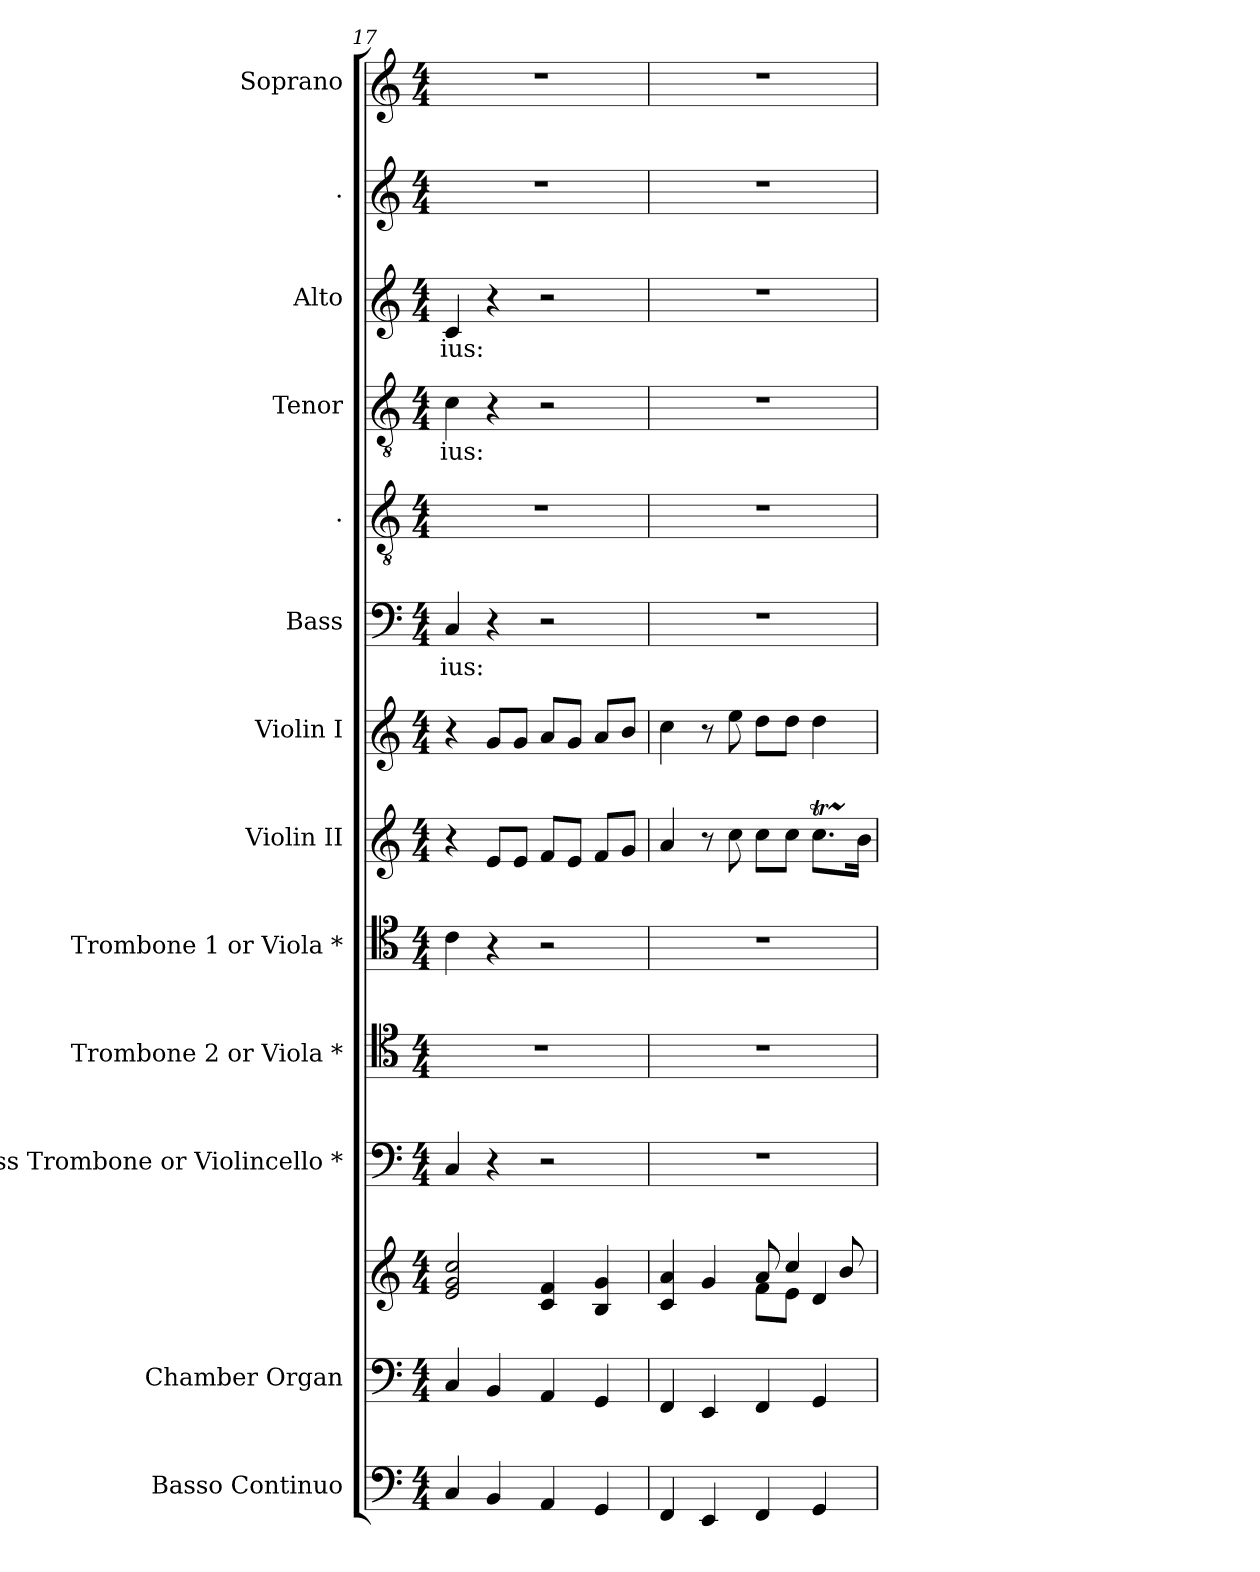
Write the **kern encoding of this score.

**kern	**kern	**kern	**kern	**kern	**kern	**kern	**kern	**kern	**text	**kern	**kern	**text	**kern	**text	**kern	**kern
*part13	*part12	*part12	*part11	*part10	*part9	*part8	*part7	*part6	*part6	*part5	*part4	*part4	*part3	*part3	*part2	*part1
*staff14	*staff13	*staff12	*staff11	*staff10	*staff9	*staff8	*staff7	*staff6	*staff6	*staff5	*staff4	*staff4	*staff3	*staff3	*staff2	*staff1
*I"Basso  Continuo	*I"Chamber  Organ	*	*I"Bass Trombone or Violincello *	*I"Trombone 2 or Viola *	*I"Trombone 1 or Viola *	*I"Violin II	*I"Violin I	*I"Bass	*	*I".	*I"Tenor	*	*I"Alto	*	*I".	*I"Soprano
*I'B Cont	*I'Org.	*	*I'B. Tbn.	*I'Tbn 2	*I'Tbn 1	*I'Vln. II	*I'Vln. I	*I'B.	*	*	*I'T,	*	*I'A.	*	*	*I'S.
*clefF4	*clefF4	*clefG2	*clefF4	*clefC4	*clefC4	*clefG2	*clefG2	*clefF4	*	*clefGv2	*clefGv2	*	*clefG2	*	*clefG2	*clefG2
*ITrd7c12	*	*	*	*	*	*	*	*	*	*ITrd7c12	*ITrd7c12	*	*	*	*	*
*k[]	*k[]	*k[]	*k[]	*k[]	*k[]	*k[]	*k[]	*k[]	*	*k[]	*k[]	*	*k[]	*	*k[]	*k[]
*C:	*C:	*C:	*C:	*C:	*C:	*C:	*C:	*C:	*	*C:	*C:	*	*C:	*	*C:	*C:
*M4/4	*M4/4	*M4/4	*M4/4	*M4/4	*M4/4	*M4/4	*M4/4	*M4/4	*	*M4/4	*M4/4	*	*M4/4	*	*M4/4	*M4/4
=17	=17	=17	=17	=17	=17	=17	=17	=17	=17	=17	=17	=17	=17	=17	=17	=17
*	*	*^	*	*	*	*	*	*	*	*	*	*	*	*	*	*
!	!	!	!	!	!	!	!	!	!	!LO:LY:b:color=#000000	!	!	!	!	!	!	!
!	!	!	!	!	!	!	!	!	!	!	!	!	!LO:LY:b:color=#000000	!	!	!	!
!	!	!	!	!	!	!	!	!	!	!	!	!	!	!	!LO:LY:b:color=#000000	!	!
4CCi/	4Ci/	2ei/ 2gi 2cci	1ryy	4Ci/	1r	4ci\	4r	4r	4Ci/	-ius:	1r	4Ci\	-ius:	4ci/	-ius:	1r	1r
4BBBi/	4BBi/	.	.	4r	.	4r	8ei/L	8gi/L	4r	.	.	4r	.	4r	.	.	.
.	.	.	.	.	.	.	8ei/J	8gi/J	.	.	.	.	.	.	.	.	.
4AAAi/	4AAi/	4ci/ 4fi	.	2r	.	2r	8fi/L	8ai/L	2r	.	.	2r	.	2r	.	.	.
.	.	.	.	.	.	.	8ei/J	8gi/J	.	.	.	.	.	.	.	.	.
4GGGi/	4GGi/	4Bi/ 4gi	.	.	.	.	8fi/L	8ai/L	.	.	.	.	.	.	.	.	.
.	.	.	.	.	.	.	8gi/J	8bi/J	.	.	.	.	.	.	.	.	.
=18	=18	=18	=18	=18	=18	=18	=18	=18	=18	=18	=18	=18	=18	=18	=18	=18	=18
4FFFi/	4FFi/	4ci/ 4ai	2ryy	1r	1r	1r	4ai/	4cci\	1r	.	1r	1r	.	1r	.	1r	1r
4EEEi/	4EEi/	4gi/	.	.	.	.	8r	8r	.	.	.	.	.	.	.	.	.
.	.	.	.	.	.	.	8cci\	8eei\	.	.	.	.	.	.	.	.	.
4FFFi/	4FFi/	8ai/	8fi\L	.	.	.	8cci\L	8ddi\L	.	.	.	.	.	.	.	.	.
.	.	4cci/	8ei\J	.	.	.	8cci\J	8ddi\J	.	.	.	.	.	.	.	.	.
4GGGi/	4GGi/	.	4di/	.	.	.	8.ccTTi\L	4ddi\	.	.	.	.	.	.	.	.	.
.	.	8bi/	.	.	.	.	.	.	.	.	.	.	.	.	.	.	.
.	.	.	.	.	.	.	16bi\Jk	.	.	.	.	.	.	.	.	.	.
*	*	*v	*v	*	*	*	*	*	*	*	*	*	*	*	*	*	*
=	=	=	=	=	=	=	=	=	=	=	=	=	=	=	=	=
*-	*-	*-	*-	*-	*-	*-	*-	*-	*-	*-	*-	*-	*-	*-	*-	*-
